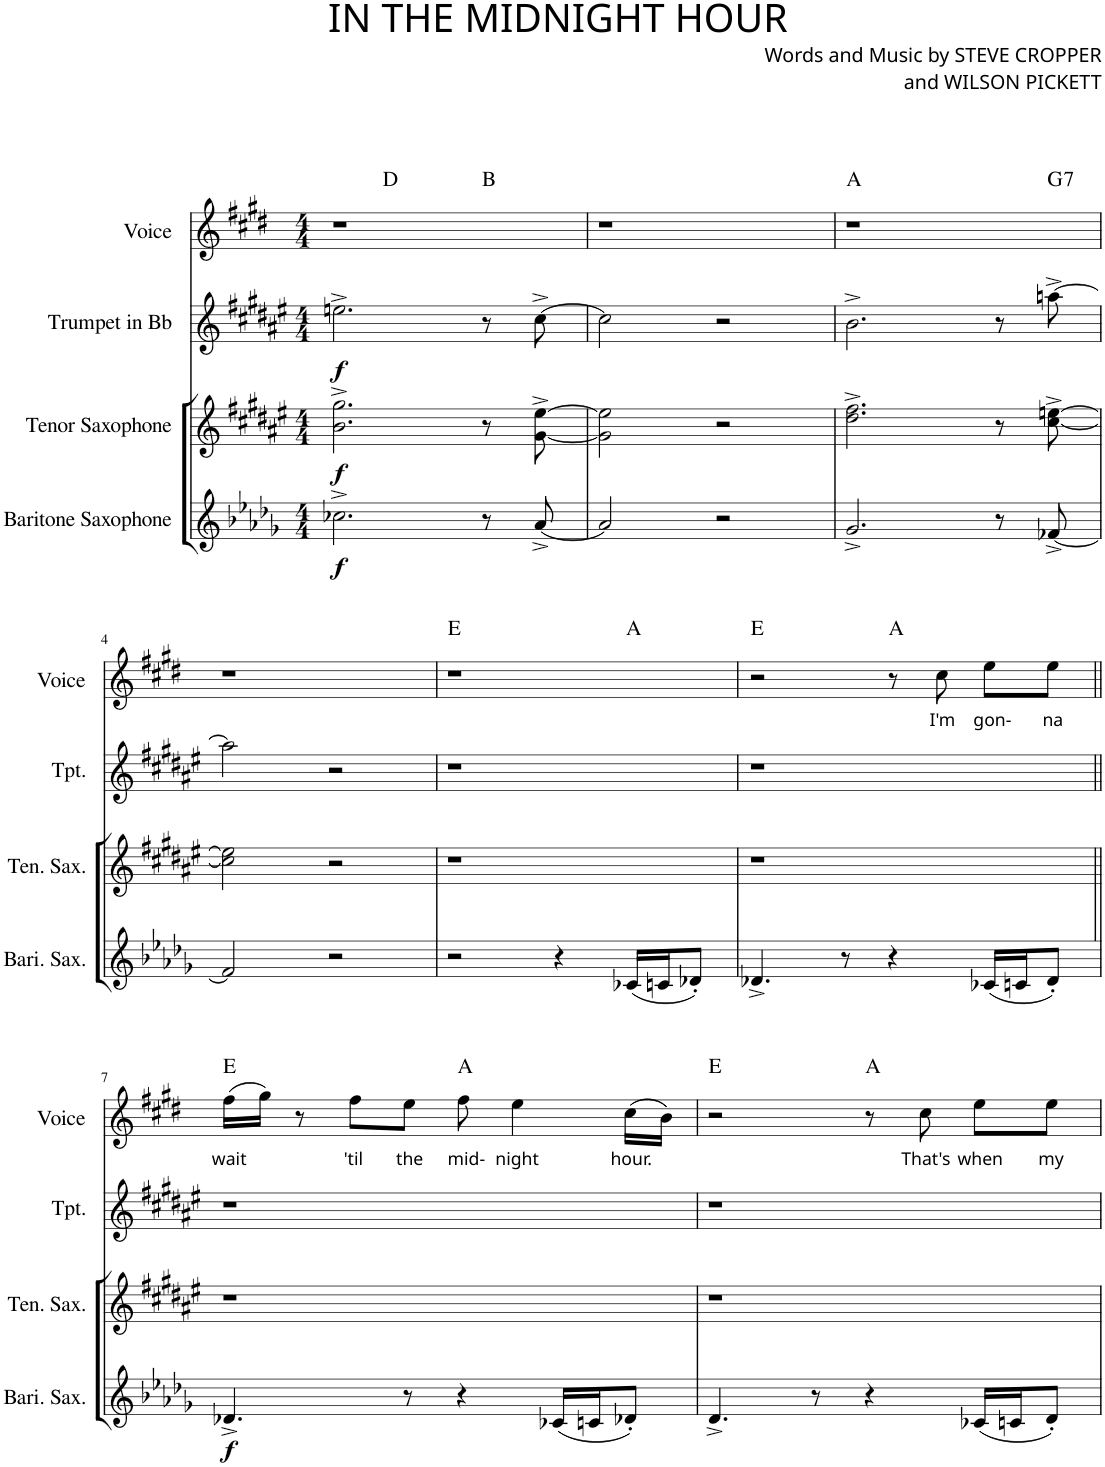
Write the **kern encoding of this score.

**kern	**dynam	**kern	**dynam	**kern	**dynam	**kern	**text	**harte
*part4	*part4	*part3	*part3	*part2	*part2	*part1	*part1	*part1
*staff4	*staff4	*staff3	*staff3	*staff2	*staff2	*staff1	*staff1	*
*I"Baritone Saxophone	*	*I"Tenor Saxophone	*	*I"Trumpet in Bb	*	*I"Voice	*	*
*I'Bari. Sax.	*	*I'Ten. Sax.	*	*I'Tpt.	*	*I'Voice	*	*
*clefG2	*	*clefG2	*	*clefG2	*	*clefG2	*	*
*Trd12c21	*	*Trd8c14	*	*Trd1c2	*	*	*	*
*k[b-e-a-d-g-]	*	*k[f#c#g#d#a#e#]	*	*k[f#c#g#d#a#e#]	*	*k[f#c#g#d#]	*	*
*D-:	*	*F#:	*	*F#:	*	*E:	*	*
*M4/4	*	*M4/4	*	*M4/4	*	*M4/4	*	*
=1	=1	=1	=1	=1	=1	=1	=1	=1
!	!LO:DY:b	!	!LO:DY:b	!	!LO:DY:b	!	!	!
*	*	*	*	*	*	*^	*	*
*	*	*	*	*	*	*	*^	*	*
2.cc-X^\	f	2.b\^ 2.gg#\^	f	2.een^\	f	1r	4ryy	2.ryy	.	.
.	.	.	.	.	.	.	2.ryy	.	.	D:maj
8r	.	8r	.	8r	.	.	.	4ryy	.	B:maj
[8a-^/	.	[8g#\^ [8ee#\^	.	[8cc#^\	.	.	.	.	.	.
*	*	*	*	*	*	*v	*v	*v	*	*
=2	=2	=2	=2	=2	=2	=2	=2	=2
2a-/]	.	2g#\] 2ee#\]	.	2cc#\]	.	1r	.	.
2r	.	2r	.	2r	.	.	.	.
=3	=3	=3	=3	=3	=3	=3	=3	=3
*	*	*	*	*	*	*^	*	*
2.g-^/	.	2.dd#\^ 2.ff#\^	.	2.b^\	.	1r	2..ryy	.	A:maj
8r	.	8r	.	8r	.	.	.	.	.
!	!	!	!	!	!	!	!	!	!LO:H:kt=7
[8f-X^/	.	[8cc#\^ [8een\^	.	[8aan^\	.	.	8ryy	.	G:7
*	*	*	*	*	*	*v	*v	*	*
!!LO:LB:g=z
=4	=4	=4	=4	=4	=4	=4	=4	=4
2f-/]	.	2cc#\] 2ee\]	.	2aa\]	.	1r	.	.
2r	.	2r	.	2r	.	.	.	.
=5	=5	=5	=5	=5	=5	=5	=5	=5
*	*	*	*	*	*	*^	*	*
2r	.	1r	.	1r	.	1r	2.ryy	.	E:maj
4r	.	.	.	.	.	.	.	.	.
(16c-X/LL	.	.	.	.	.	.	4ryy	.	A:maj
16cn/J	.	.	.	.	.	.	.	.	.
8d-X'/J)	.	.	.	.	.	.	.	.	.
*	*	*	*	*	*	*v	*v	*	*
=6	=6	=6	=6	=6	=6	=6	=6	=6
4.d-X^/	.	1r	.	1r	.	2r	.	E:maj
8r	.	.	.	.	.	.	.	.
4r	.	.	.	.	.	8r	.	A:maj
!	!	!	!	!	!	!	!LO:LY:b	!
.	.	.	.	.	.	8cc#\	I'm	.
!	!	!	!	!	!	!	!LO:LY:b	!
(16c-X/LL	.	.	.	.	.	8ee\L	gon-	.
16cn/J	.	.	.	.	.	.	.	.
!	!	!	!	!	!	!	!LO:LY:b	!
8d-'/J)	.	.	.	.	.	8ee\J	na	.
!!LO:LB:g=z
=7||	=7||	=7||	=7||	=7||	=7||	=7||	=7||	=7||
!	!LO:DY:b	!	!	!	!	!	!LO:LY:b	!
4.d-X^/	f	1r	.	1r	.	(16ff#\LL	wait	E:maj
.	.	.	.	.	.	16gg#\JJ)	.	.
.	.	.	.	.	.	8r	.	.
!	!	!	!	!	!	!	!LO:LY:b	!
.	.	.	.	.	.	8ff#\L	'til	.
!	!	!	!	!	!	!	!LO:LY:b	!
8r	.	.	.	.	.	8ee\J	the	.
!	!	!	!	!	!	!	!LO:LY:b	!
4r	.	.	.	.	.	8ff#\	mid-	A:maj
!	!	!	!	!	!	!	!LO:LY:b	!
.	.	.	.	.	.	4ee\	night	.
(16c-X/LL	.	.	.	.	.	.	.	.
16cn/J	.	.	.	.	.	.	.	.
!	!	!	!	!	!	!	!LO:LY:b	!
8d-X'/J)	.	.	.	.	.	(16cc#\LL	hour.	.
.	.	.	.	.	.	16b\JJ)	.	.
=8	=8	=8	=8	=8	=8	=8	=8	=8
4.d-^/	.	1r	.	1r	.	2r	.	E:maj
8r	.	.	.	.	.	.	.	.
4r	.	.	.	.	.	8r	.	A:maj
!	!	!	!	!	!	!	!LO:LY:b	!
.	.	.	.	.	.	8cc#\	That's	.
!	!	!	!	!	!	!	!LO:LY:b	!
(16c-X/LL	.	.	.	.	.	8ee\L	when	.
16cn/J	.	.	.	.	.	.	.	.
!	!	!	!	!	!	!	!LO:LY:b	!
8d-'/J)	.	.	.	.	.	8ee\J	my	.
=	=	=	=	=	=	=	=	=
*-	*-	*-	*-	*-	*-	*-	*-	*-
